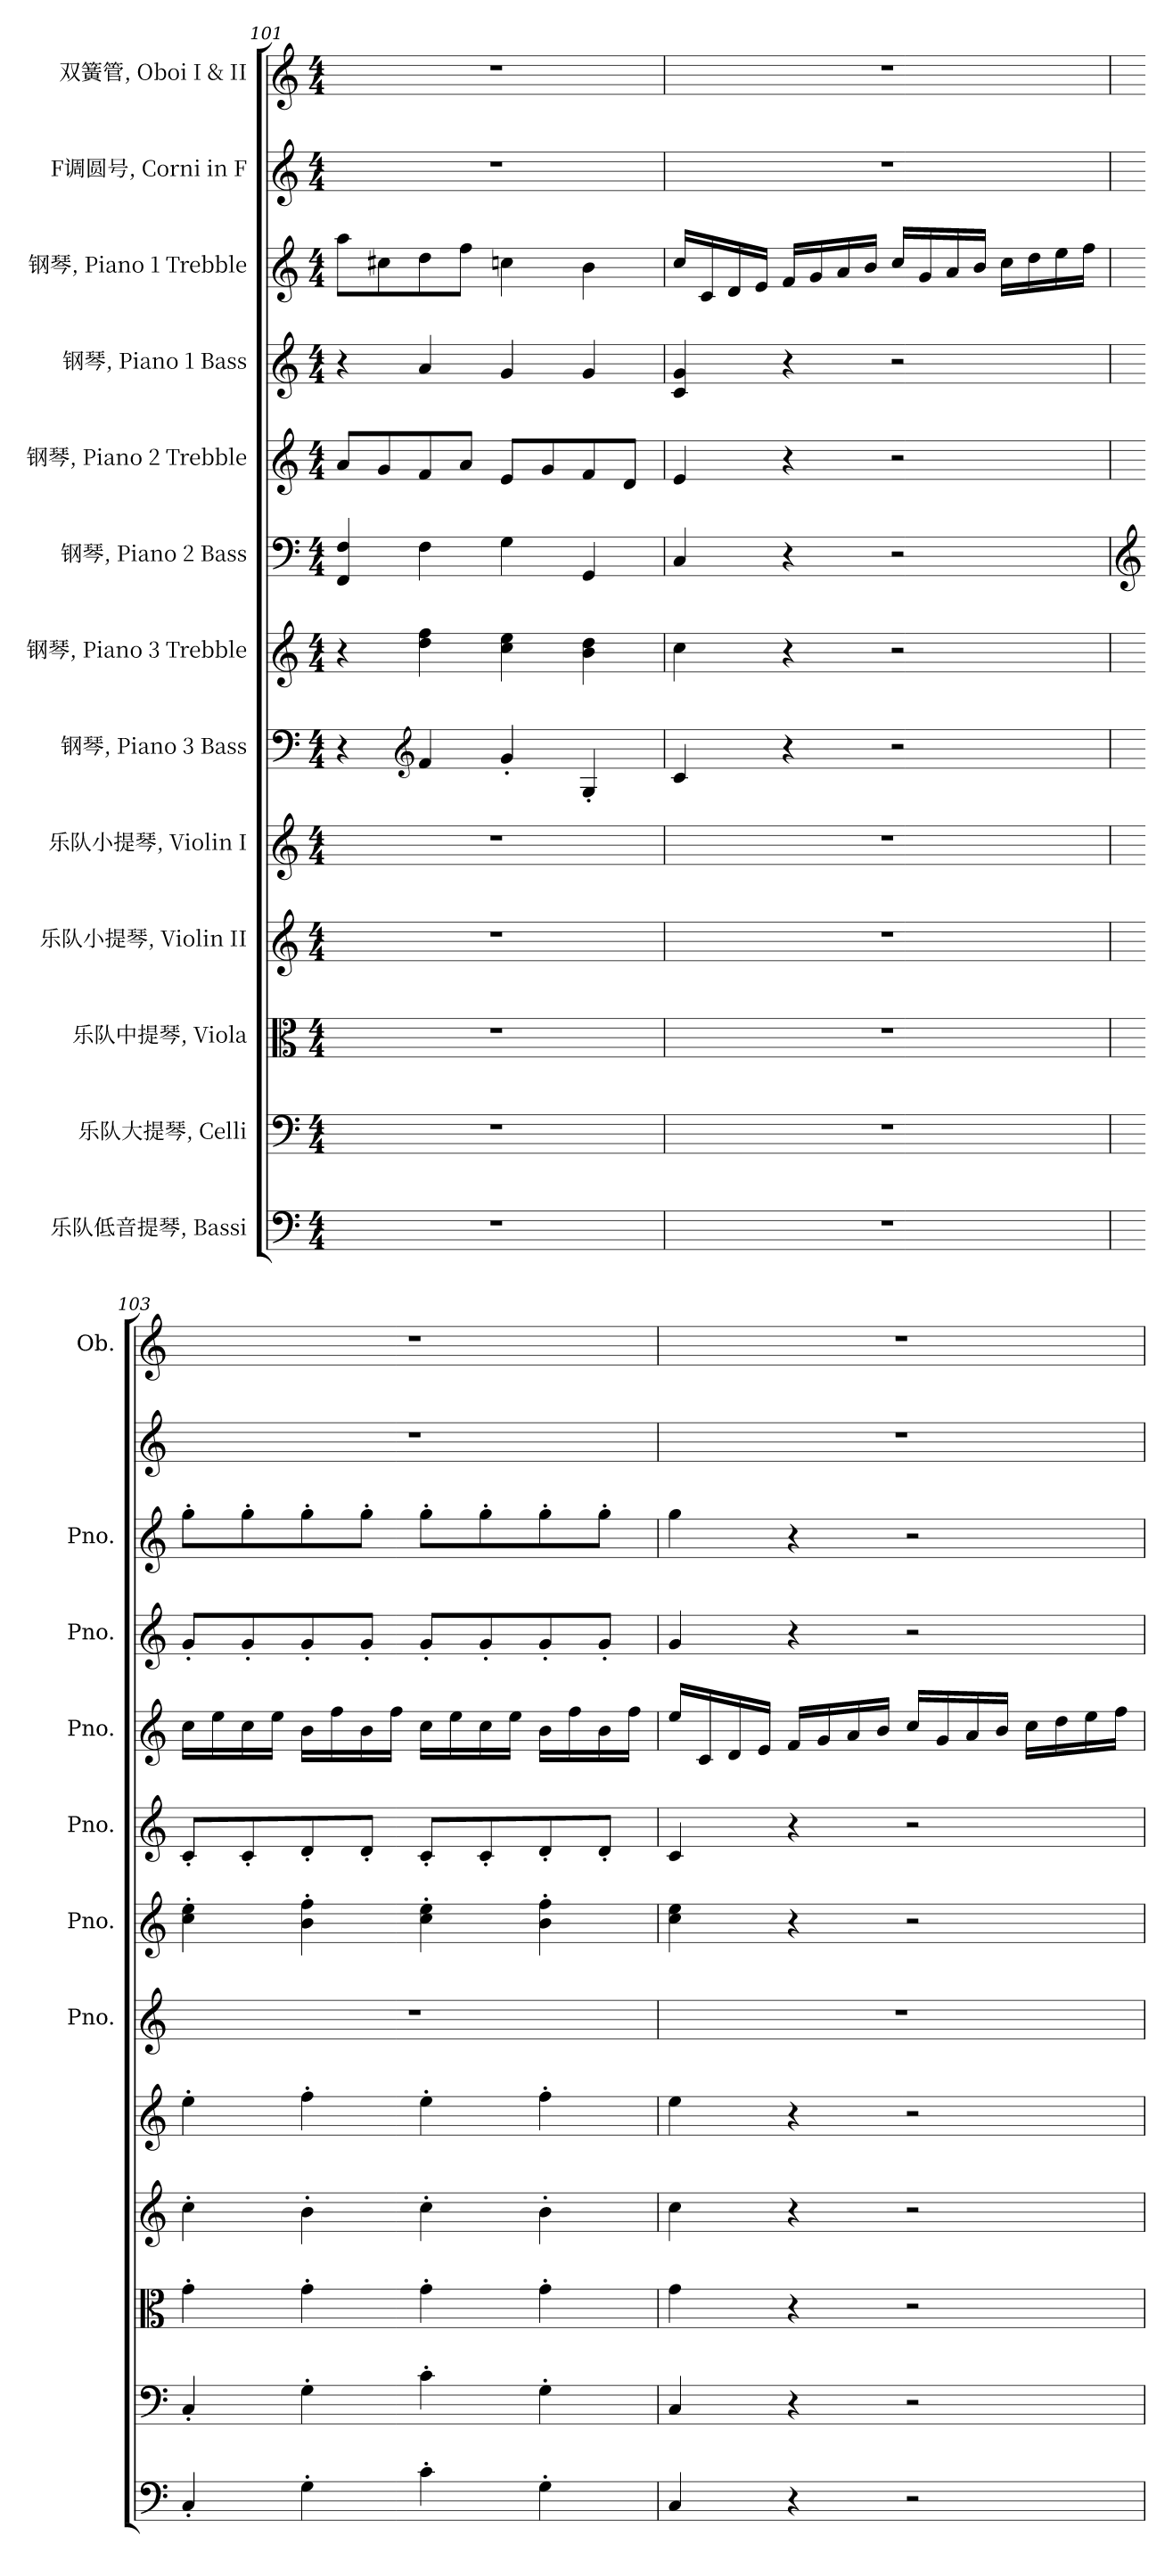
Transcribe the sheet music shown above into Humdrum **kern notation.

**kern	**kern	**kern	**kern	**kern	**kern	**kern	**kern	**kern	**kern	**kern	**kern	**kern
*part13	*part12	*part11	*part10	*part9	*part8	*part7	*part6	*part5	*part4	*part3	*part2	*part1
*staff13	*staff12	*staff11	*staff10	*staff9	*staff8	*staff7	*staff6	*staff5	*staff4	*staff3	*staff2	*staff1
*I"乐队低音提琴, Bassi	*I"乐队大提琴, Celli	*I"乐队中提琴, Viola	*I"乐队小提琴, Violin II	*I"乐队小提琴, Violin I	*I"钢琴, Piano 3 Bass	*I"钢琴, Piano 3 Trebble	*I"钢琴, Piano 2 Bass	*I"钢琴, Piano 2 Trebble	*I"钢琴, Piano 1 Bass	*I"钢琴, Piano 1 Trebble	*I"F调圆号, Corni in F	*I"双簧管, Oboi I &amp; II
*	*	*	*	*	*I'Pno.	*I'Pno.	*I'Pno.	*I'Pno.	*I'Pno.	*I'Pno.	*	*I'Ob.
*clefF4	*clefF4	*clefC3	*clefG2	*clefG2	*clefF4	*clefG2	*clefF4	*clefG2	*clefG2	*clefG2	*clefG2	*clefG2
*ITrd7c12	*	*	*	*	*	*	*	*	*	*	*ITrd4c7	*
*k[]	*k[]	*k[]	*k[]	*k[]	*k[]	*k[]	*k[]	*k[]	*k[]	*k[]	*k[b-]	*k[]
*M4/4	*M4/4	*M4/4	*M4/4	*M4/4	*M4/4	*M4/4	*M4/4	*M4/4	*M4/4	*M4/4	*M4/4	*M4/4
=101	=101	=101	=101	=101	=101	=101	=101	=101	=101	=101	=101	=101
1r	1r	1r	1r	1r	4r	4r	4FF/ 4F/	8a/L	4r	8aa\L	1r	1r
.	.	.	.	.	.	.	.	8g/	.	8cc#X\	.	.
*	*	*	*	*	*clefG2	*	*	*	*	*	*	*
.	.	.	.	.	4f/	4dd\ 4ff\	4F\	8f/	4a/	8dd\	.	.
.	.	.	.	.	.	.	.	8a/J	.	8ff\J	.	.
.	.	.	.	.	4g'/	4cc\ 4ee\	4G\	8e/L	4g/	4ccn\	.	.
.	.	.	.	.	.	.	.	8g/	.	.	.	.
.	.	.	.	.	4G'/	4b\ 4dd\	4GG/	8f/	4g/	4b\	.	.
.	.	.	.	.	.	.	.	8d/J	.	.	.	.
=102	=102	=102	=102	=102	=102	=102	=102	=102	=102	=102	=102	=102
*	*	*	*	*	*	*	*	*	*	*	*	*MM127
1r	1r	1r	1r	1r	4c/	4cc\	4C/	4e/	4c/ 4g/	16cc/LL	1r	1r
.	.	.	.	.	.	.	.	.	.	16c/	.	.
.	.	.	.	.	.	.	.	.	.	16d/	.	.
.	.	.	.	.	.	.	.	.	.	16e/JJ	.	.
.	.	.	.	.	4r	4r	4r	4r	4r	16f/LL	.	.
.	.	.	.	.	.	.	.	.	.	16g/	.	.
.	.	.	.	.	.	.	.	.	.	16a/	.	.
.	.	.	.	.	.	.	.	.	.	16b/JJ	.	.
.	.	.	.	.	2r	2r	2r	2r	2r	16cc/LL	.	.
.	.	.	.	.	.	.	.	.	.	16g/	.	.
.	.	.	.	.	.	.	.	.	.	16a/	.	.
.	.	.	.	.	.	.	.	.	.	16b/JJ	.	.
.	.	.	.	.	.	.	.	.	.	16cc\LL	.	.
.	.	.	.	.	.	.	.	.	.	16dd\	.	.
.	.	.	.	.	.	.	.	.	.	16ee\	.	.
.	.	.	.	.	.	.	.	.	.	16ff\JJ	.	.
!!LO:PB:g=z
=103	=103	=103	=103	=103	=103	=103	=103	=103	=103	=103	=103	=103
*	*	*	*	*	*	*	*clefG2	*	*	*	*	*
4CC'/	4C'/	4g'\	4cc'\	4ee'\	1r	4cc\' 4ee\'	8c'/L	16cc\LL	8g'/L	8gg'\L	1r	1r
.	.	.	.	.	.	.	.	16ee\	.	.	.	.
.	.	.	.	.	.	.	8c'/	16cc\	8g'/	8gg'\	.	.
.	.	.	.	.	.	.	.	16ee\JJ	.	.	.	.
4GG'\	4G'\	4g'\	4b'\	4ff'\	.	4b\' 4ff\'	8d'/	16b\LL	8g'/	8gg'\	.	.
.	.	.	.	.	.	.	.	16ff\	.	.	.	.
.	.	.	.	.	.	.	8d'/J	16b\	8g'/J	8gg'\J	.	.
.	.	.	.	.	.	.	.	16ff\JJ	.	.	.	.
4C'\	4c'\	4g'\	4cc'\	4ee'\	.	4cc\' 4ee\'	8c'/L	16cc\LL	8g'/L	8gg'\L	.	.
.	.	.	.	.	.	.	.	16ee\	.	.	.	.
.	.	.	.	.	.	.	8c'/	16cc\	8g'/	8gg'\	.	.
.	.	.	.	.	.	.	.	16ee\JJ	.	.	.	.
4GG'\	4G'\	4g'\	4b'\	4ff'\	.	4b\' 4ff\'	8d'/	16b\LL	8g'/	8gg'\	.	.
.	.	.	.	.	.	.	.	16ff\	.	.	.	.
.	.	.	.	.	.	.	8d'/J	16b\	8g'/J	8gg'\J	.	.
.	.	.	.	.	.	.	.	16ff\JJ	.	.	.	.
=104	=104	=104	=104	=104	=104	=104	=104	=104	=104	=104	=104	=104
*	*	*	*	*	*	*	*	*	*	*	*	*MM127
4CC/	4C/	4g\	4cc\	4ee\	1r	4cc\ 4ee\	4c/	16ee/LL	4g/	4gg\	1r	1r
.	.	.	.	.	.	.	.	16c/	.	.	.	.
.	.	.	.	.	.	.	.	16d/	.	.	.	.
.	.	.	.	.	.	.	.	16e/JJ	.	.	.	.
4r	4r	4r	4r	4r	.	4r	4r	16f/LL	4r	4r	.	.
.	.	.	.	.	.	.	.	16g/	.	.	.	.
.	.	.	.	.	.	.	.	16a/	.	.	.	.
.	.	.	.	.	.	.	.	16b/JJ	.	.	.	.
2r	2r	2r	2r	2r	.	2r	2r	16cc/LL	2r	2r	.	.
.	.	.	.	.	.	.	.	16g/	.	.	.	.
.	.	.	.	.	.	.	.	16a/	.	.	.	.
.	.	.	.	.	.	.	.	16b/JJ	.	.	.	.
.	.	.	.	.	.	.	.	16cc\LL	.	.	.	.
.	.	.	.	.	.	.	.	16dd\	.	.	.	.
.	.	.	.	.	.	.	.	16ee\	.	.	.	.
.	.	.	.	.	.	.	.	16ff\JJ	.	.	.	.
=	=	=	=	=	=	=	=	=	=	=	=	=
*-	*-	*-	*-	*-	*-	*-	*-	*-	*-	*-	*-	*-
